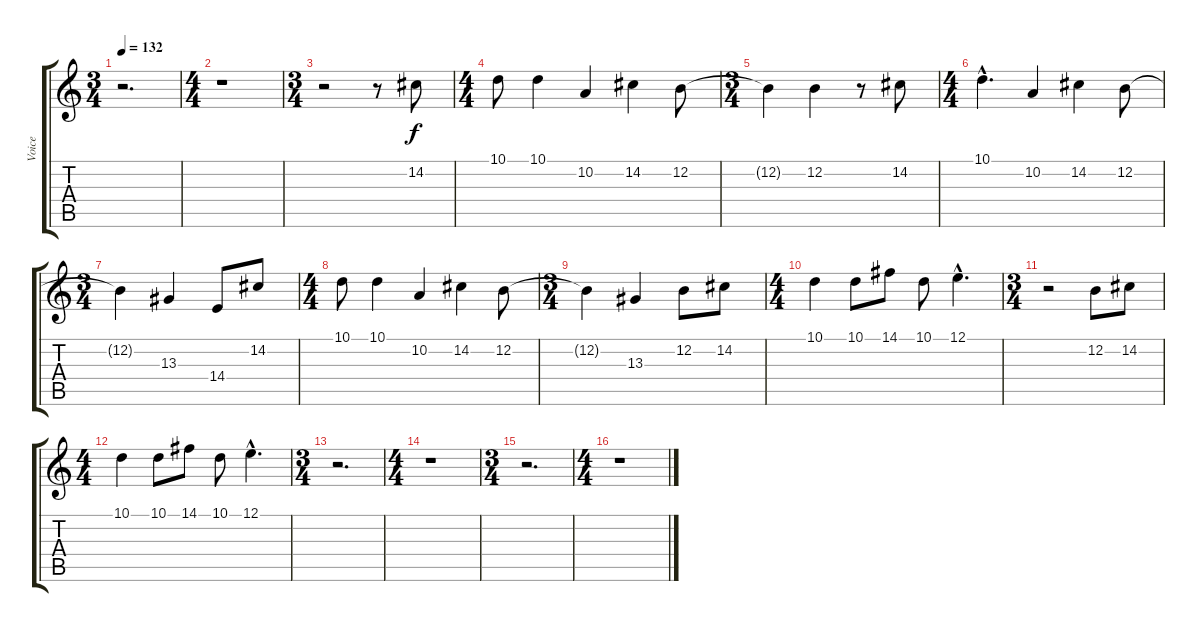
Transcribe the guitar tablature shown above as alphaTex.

\track ("Voice" "Voice") {instrument flute}
\staff {score tabs}
\tuning (E4 B3 G3 D3 A2 E2) {hide}
\ts (3 4)
\tempo 132
\clef g2
\ks c
r.2{d dy f} |
\ts (4 4)
r.1 |
\ts (3 4)
r.2 r.8 14.2.8 |
\ts (4 4)
10.1.8 10.1.4 10.2.4 14.2.4 12.2.8 |
\ts (3 4)
12.2{t}.4 12.2.4 r.8 14.2.8 |
\ts (4 4)
10.1{hac}.4{d} 10.2.4 14.2.4 12.2.8 |
\ts (3 4)
12.2{t}.4 13.3.4 14.4.8 14.2.8 |
\ts (4 4)
10.1.8 10.1.4 10.2.4 14.2.4 12.2.8 |
\ts (3 4)
12.2{t}.4 13.3.4 12.2.8 14.2.8 |
\ts (4 4)
10.1.4 10.1.8 14.1.8 10.1.8 12.1{hac}.4{d} |
\ts (3 4)
r.2 12.2.8 14.2.8 |
\ts (4 4)
10.1.4 10.1.8 14.1.8 10.1.8 12.1{hac}.4{d} |
\ts (3 4)
r.2{d} |
\ts (4 4)
r.1 |
\ts (3 4)
r.2{d} |
\ts (4 4)
r.1
